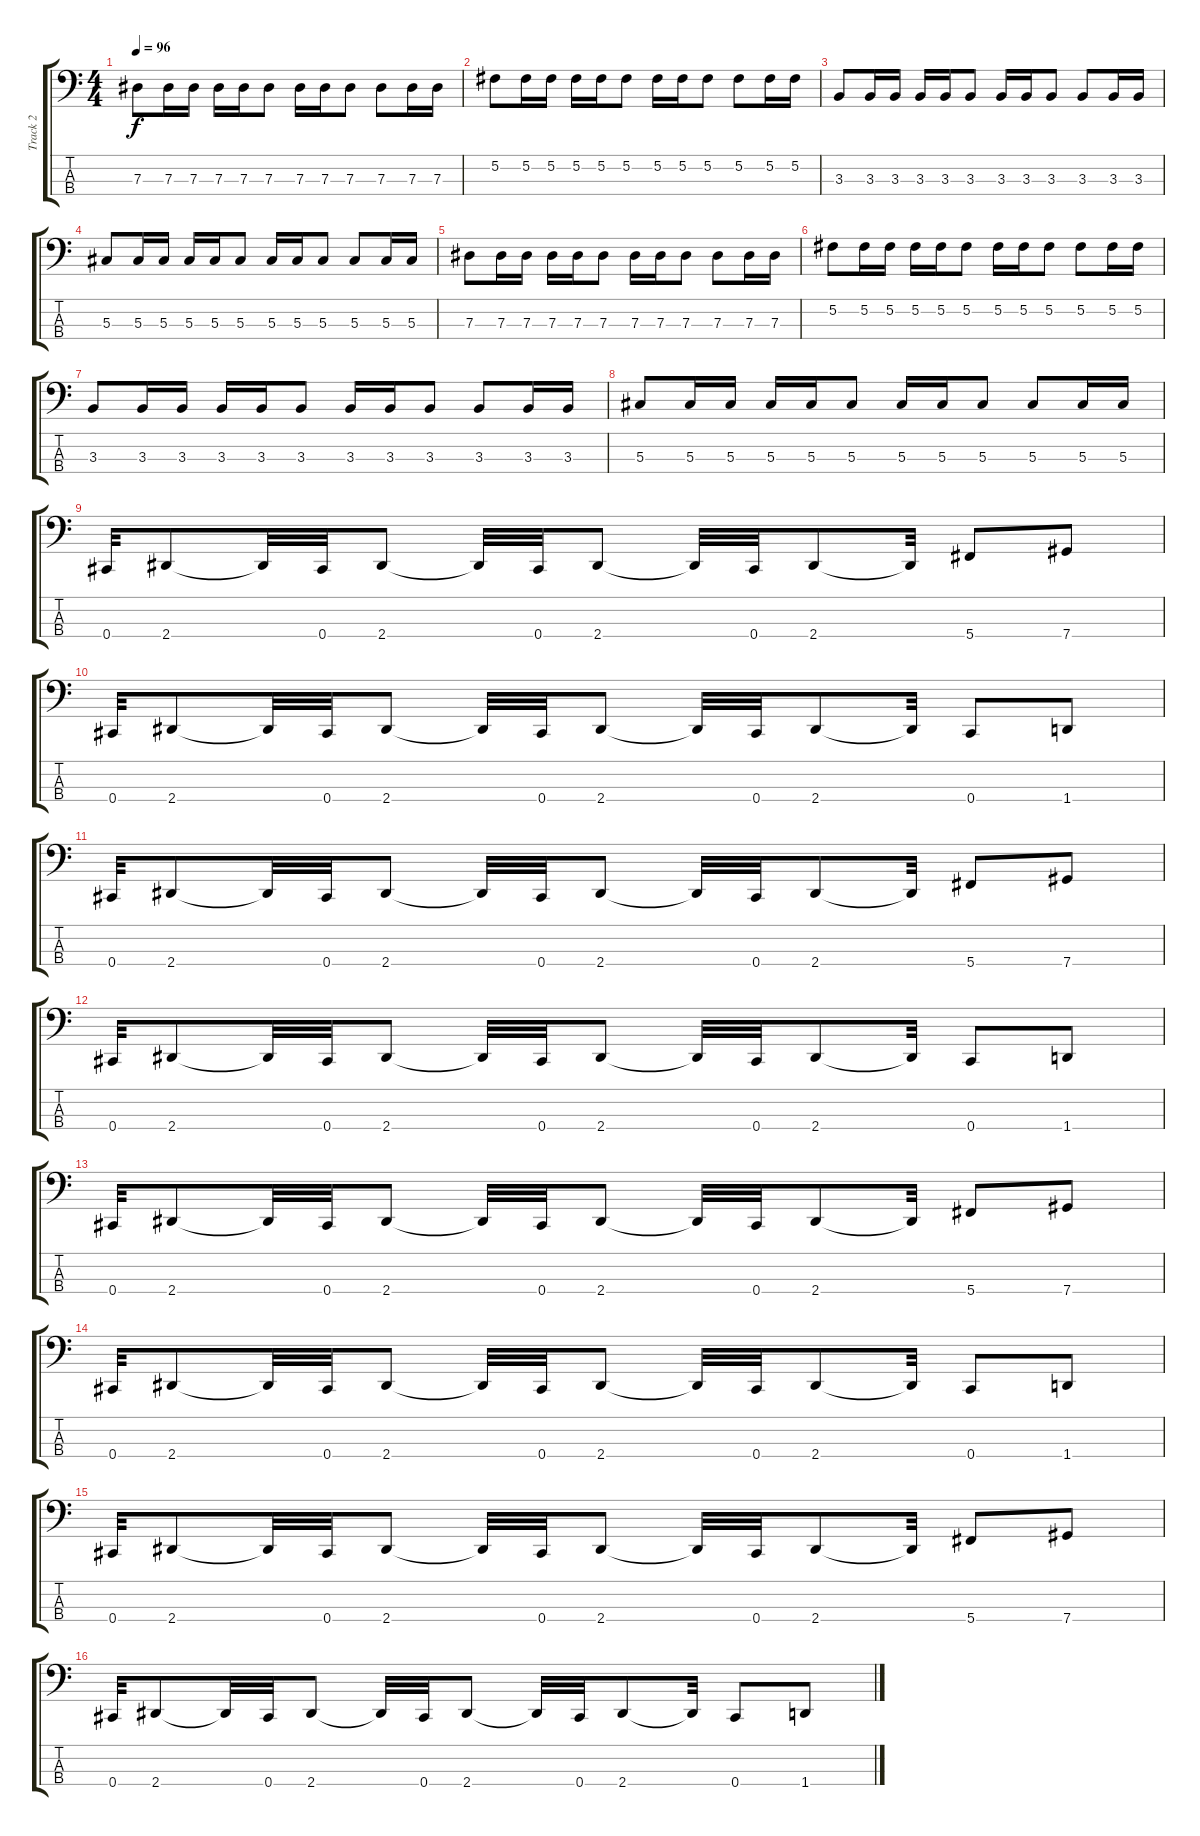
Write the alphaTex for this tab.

\track ("Track 2" "Track 2") {instrument electricbassfinger}
\staff {score tabs}
\tuning (Gb2 Db2 Ab1 Db1) {hide}
\ts (4 4)
\tempo 96
\clef f4
\ks c
7.3.8{dy f} 7.3.16 7.3.16 7.3.16 7.3.16 7.3.8 7.3.16 7.3.16 7.3.8 7.3.8 7.3.16 7.3.16 |
5.2.8 5.2.16 5.2.16 5.2.16 5.2.16 5.2.8 5.2.16 5.2.16 5.2.8 5.2.8 5.2.16 5.2.16 |
3.3.8 3.3.16 3.3.16 3.3.16 3.3.16 3.3.8 3.3.16 3.3.16 3.3.8 3.3.8 3.3.16 3.3.16 |
5.3.8 5.3.16 5.3.16 5.3.16 5.3.16 5.3.8 5.3.16 5.3.16 5.3.8 5.3.8 5.3.16 5.3.16 |
7.3.8 7.3.16 7.3.16 7.3.16 7.3.16 7.3.8 7.3.16 7.3.16 7.3.8 7.3.8 7.3.16 7.3.16 |
5.2.8 5.2.16 5.2.16 5.2.16 5.2.16 5.2.8 5.2.16 5.2.16 5.2.8 5.2.8 5.2.16 5.2.16 |
3.3.8 3.3.16 3.3.16 3.3.16 3.3.16 3.3.8 3.3.16 3.3.16 3.3.8 3.3.8 3.3.16 3.3.16 |
5.3.8 5.3.16 5.3.16 5.3.16 5.3.16 5.3.8 5.3.16 5.3.16 5.3.8 5.3.8 5.3.16 5.3.16 |
0.4.32 2.4.8 2.4{t}.32 0.4.32 2.4.8 2.4{t}.32 0.4.32 2.4.8 2.4{t}.32 0.4.32 2.4.8 2.4{t}.32 5.4.8 7.4.8 |
0.4.32 2.4.8 2.4{t}.32 0.4.32 2.4.8 2.4{t}.32 0.4.32 2.4.8 2.4{t}.32 0.4.32 2.4.8 2.4{t}.32 0.4.8 1.4.8 |
0.4.32 2.4.8 2.4{t}.32 0.4.32 2.4.8 2.4{t}.32 0.4.32 2.4.8 2.4{t}.32 0.4.32 2.4.8 2.4{t}.32 5.4.8 7.4.8 |
0.4.32 2.4.8 2.4{t}.32 0.4.32 2.4.8 2.4{t}.32 0.4.32 2.4.8 2.4{t}.32 0.4.32 2.4.8 2.4{t}.32 0.4.8 1.4.8 |
0.4.32 2.4.8 2.4{t}.32 0.4.32 2.4.8 2.4{t}.32 0.4.32 2.4.8 2.4{t}.32 0.4.32 2.4.8 2.4{t}.32 5.4.8 7.4.8 |
0.4.32 2.4.8 2.4{t}.32 0.4.32 2.4.8 2.4{t}.32 0.4.32 2.4.8 2.4{t}.32 0.4.32 2.4.8 2.4{t}.32 0.4.8 1.4.8 |
0.4.32 2.4.8 2.4{t}.32 0.4.32 2.4.8 2.4{t}.32 0.4.32 2.4.8 2.4{t}.32 0.4.32 2.4.8 2.4{t}.32 5.4.8 7.4.8 |
0.4.32 2.4.8 2.4{t}.32 0.4.32 2.4.8 2.4{t}.32 0.4.32 2.4.8 2.4{t}.32 0.4.32 2.4.8 2.4{t}.32 0.4.8 1.4.8
